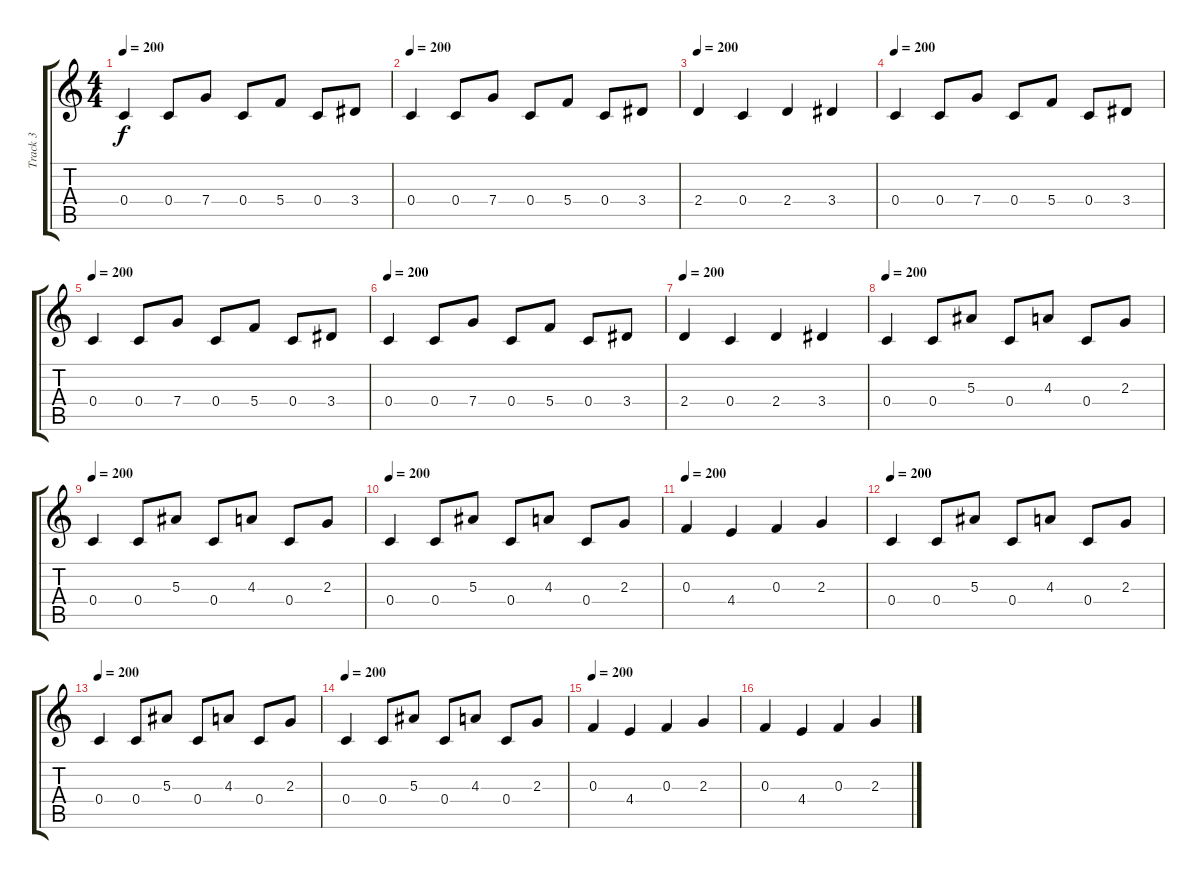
\track ("Track 3" "Track 3") {instrument distortionguitar}
\staff {score tabs}
\tuning (D4 A3 F3 C3 G2 C2) {hide}
\ts (4 4)
\tempo 200
\clef g2
\ks c
0.4.4{dy f} 0.4.8 7.4.8 0.4.8 5.4.8 0.4.8 3.4.8 |
\tempo 200
0.4.4 0.4.8 7.4.8 0.4.8 5.4.8 0.4.8 3.4.8 |
\tempo 200
2.4.4 0.4.4 2.4.4 3.4.4 |
\tempo 200
0.4.4 0.4.8 7.4.8 0.4.8 5.4.8 0.4.8 3.4.8 |
\tempo 200
0.4.4 0.4.8 7.4.8 0.4.8 5.4.8 0.4.8 3.4.8 |
\tempo 200
0.4.4 0.4.8 7.4.8 0.4.8 5.4.8 0.4.8 3.4.8 |
\tempo 200
2.4.4 0.4.4 2.4.4 3.4.4 |
\tempo 200
0.4.4 0.4.8 5.3.8 0.4.8 4.3.8 0.4.8 2.3.8 |
\tempo 200
0.4.4 0.4.8 5.3.8 0.4.8 4.3.8 0.4.8 2.3.8 |
\tempo 200
0.4.4 0.4.8 5.3.8 0.4.8 4.3.8 0.4.8 2.3.8 |
\tempo 200
0.3.4 4.4.4 0.3.4 2.3.4 |
\tempo 200
0.4.4 0.4.8 5.3.8 0.4.8 4.3.8 0.4.8 2.3.8 |
\tempo 200
0.4.4 0.4.8 5.3.8 0.4.8 4.3.8 0.4.8 2.3.8 |
\tempo 200
0.4.4 0.4.8 5.3.8 0.4.8 4.3.8 0.4.8 2.3.8 |
\tempo 200
0.3.4 4.4.4 0.3.4 2.3.4 |
0.3.4 4.4.4 0.3.4 2.3.4
